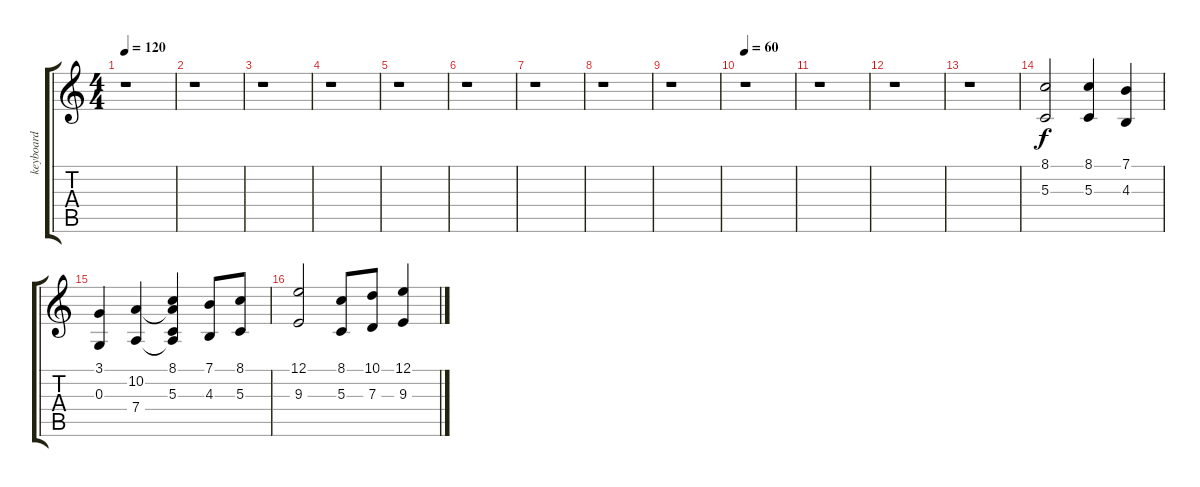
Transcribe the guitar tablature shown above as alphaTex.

\track ("keyboard" "keyboard") {instrument stringensemble2}
\staff {score tabs}
\tuning (E4 B3 G3 D3 A2 D2) {hide}
\ts (4 4)
\tempo 120
\clef g2
\ks c
r.1{dy f} |
r.1 |
r.1 |
r.1 |
r.1 |
r.1 |
r.1 |
r.1 |
r.1 |
\tempo 60
r.1 |
r.1 |
r.1 |
r.1 |
(8.1 5.3).2{volume 16 instrument stringensemble2} (8.1 5.3).4 (7.1 4.3).4 |
(3.1 0.3).4 (10.2 7.4).4 (8.1 10.2{t} 5.3 7.4{t}).4 (7.1 4.3).8 (8.1 5.3).8 |
(12.1 9.3).2 (8.1 5.3).8 (10.1 7.3).8 (12.1 9.3).4
